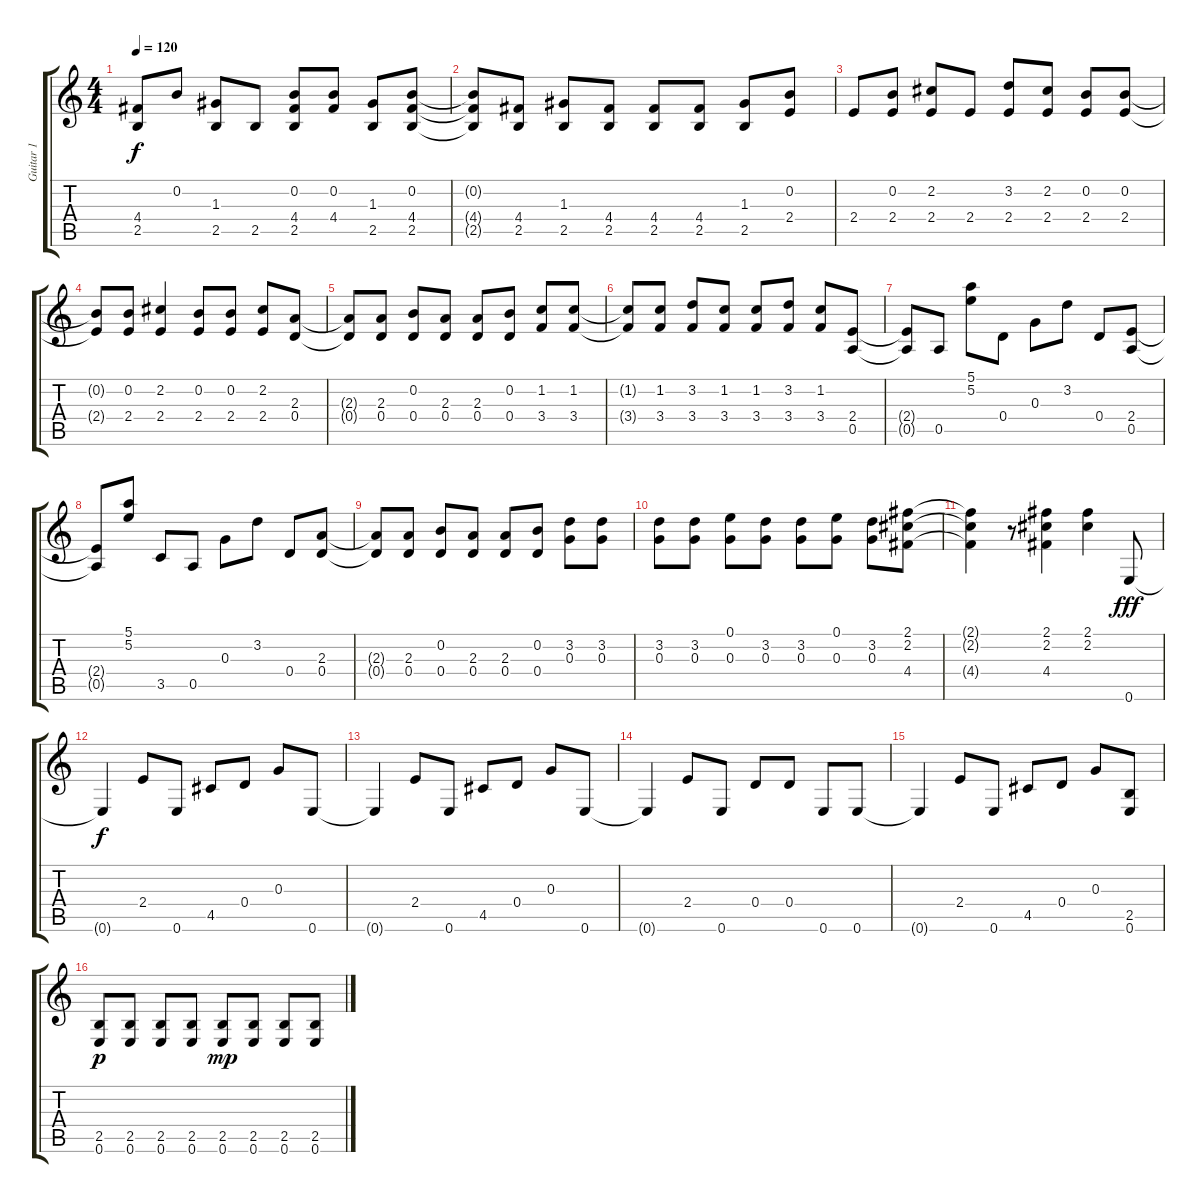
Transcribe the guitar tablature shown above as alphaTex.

\track ("Guitar 1" "Guitar 1") {instrument distortionguitar}
\staff {score tabs}
\tuning (E4 B3 G3 D3 A2 E2) {hide}
\ts (4 4)
\tempo 120
\clef g2
\ks c
(4.4{t} 2.5{t}).8{dy f} 0.2.8 (1.3 2.5).8 2.5.8 (0.2 4.4 2.5).8 (0.2 4.4).8 (1.3 2.5).8 (0.2 4.4 2.5).8 |
(0.2{t} 4.4{t} 2.5{t}).8 (4.4 2.5).8 (1.3 2.5).8 (4.4 2.5).8 (4.4 2.5).8 (4.4 2.5).8 (1.3 2.5).8 (0.2 2.4).8 |
2.4.8 (0.2 2.4).8 (2.2 2.4).8 2.4.8 (3.2 2.4).8 (2.2 2.4).8 (0.2 2.4).8 (0.2 2.4).8 |
(0.2{t} 2.4{t}).8 (0.2 2.4).8 (2.2 2.4).4 (0.2 2.4).8 (0.2 2.4).8 (2.2 2.4).8 (2.3 0.4).8 |
(2.3{t} 0.4{t}).8 (2.3 0.4).8 (0.2 0.4).8 (2.3 0.4).8 (2.3 0.4).8 (0.2 0.4).8 (1.2 3.4).8 (1.2 3.4).8 |
(1.2{t} 3.4{t}).8 (1.2 3.4).8 (3.2 3.4).8 (1.2 3.4).8 (1.2 3.4).8 (3.2 3.4).8 (1.2 3.4).8 (2.4 0.5).8 |
(2.4{t} 0.5{t}).8 0.5.8 (5.1 5.2).8 0.4.8 0.3.8 3.2.8 0.4.8 (2.4 0.5).8 |
(2.4{t} 0.5{t}).8 (5.1 5.2).8 3.5.8 0.5.8 0.3.8 3.2.8 0.4.8 (2.3 0.4).8 |
(2.3{t} 0.4{t}).8 (2.3 0.4).8 (0.2 0.4).8 (2.3 0.4).8 (2.3 0.4).8 (0.2 0.4).8 (3.2 0.3).8 (3.2 0.3).8 |
(3.2 0.3).8 (3.2 0.3).8 (0.1 0.3).8 (3.2 0.3).8 (3.2 0.3).8 (0.1 0.3).8 (3.2 0.3).8 (2.1 2.2 4.4).8 |
(2.1{t} 2.2{t} 4.4{t}).4 r.8 (2.1 2.2 4.4).4 (2.1 2.2).4 0.6.8{dy fff} |
0.6{t}.4{dy f} 2.4.8 0.6.8 4.5.8 0.4.8 0.3.8 0.6.8 |
0.6{t}.4 2.4.8 0.6.8 4.5.8 0.4.8 0.3.8 0.6.8 |
0.6{t}.4 2.4.8 0.6.8 0.4.8 0.4.8 0.6.8 0.6.8 |
0.6{t}.4 2.4.8 0.6.8 4.5.8 0.4.8 0.3.8 (2.5 0.6).8 |
(2.5 0.6).8{dy p} (2.5 0.6).8 (2.5 0.6).8 (2.5 0.6).8 (2.5 0.6).8{dy mp} (2.5 0.6).8 (2.5 0.6).8 (2.5 0.6).8
